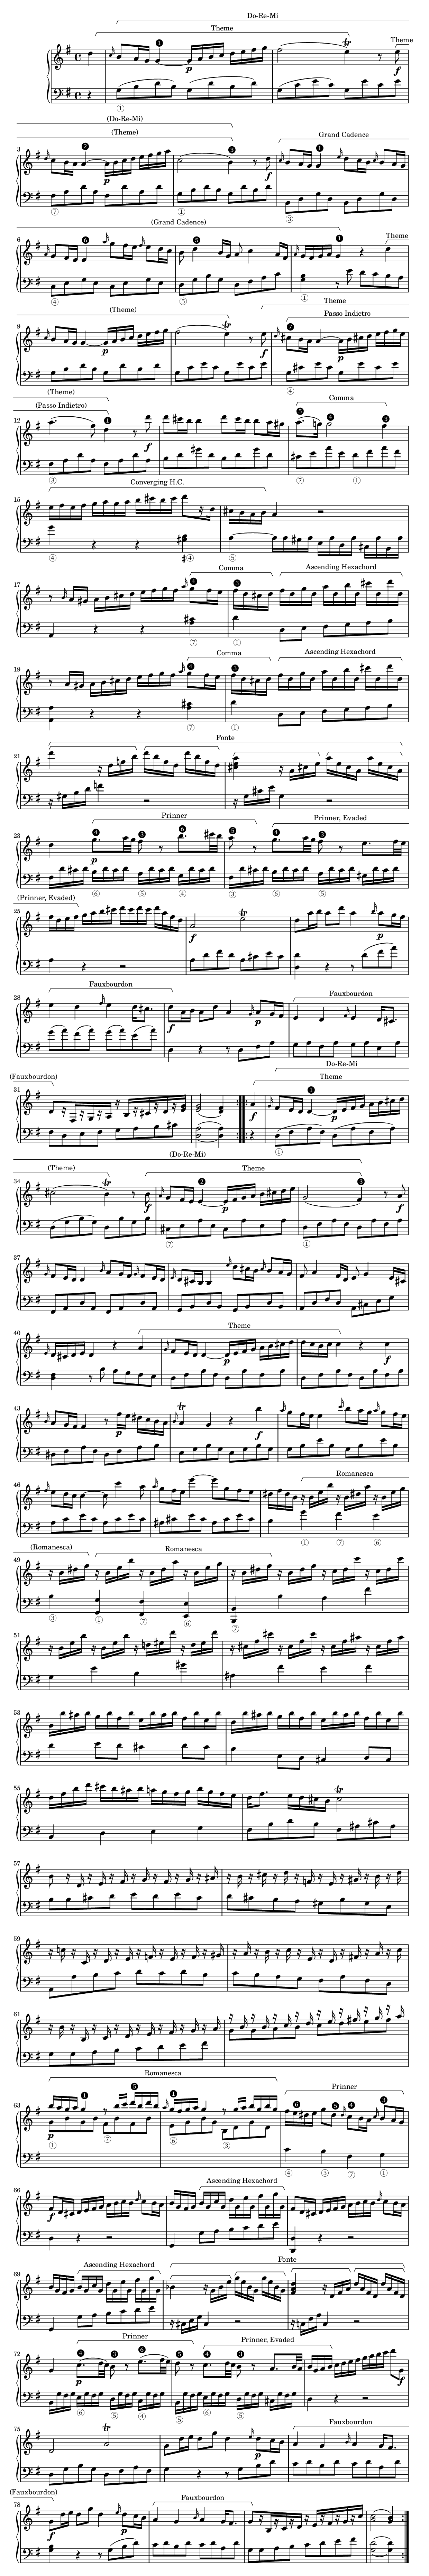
\version "2.22.2"
\include "../../stylesheets/annotation.ly"
\include "../../stylesheets/score.ly"
\include "../../stylesheets/typography.ly"

piece = "Allegro"

global = {
  \time 4/4
  \key g \major
}

upVoice = \new Voice {
  \relative c' {
    \repeat volta 2 {
      \clef "treble"
      \partial 4 d'4 |
      \revert HorizontalBracket.outside-staff-priority
      \grace c16 b8 \tweak HorizontalBracket.outside-staff-priority #460 \doremi \tweak HorizontalBracket.outside-staff-priority #455 \tweak HorizontalBracket.shorten-pair #'(-6 . 0) \theme a16 g g4 \mdo ~ g16 \p a b c d e fis g |
      fis2 ( e4 \stopGroup \trill ) r8 e \tweak HorizontalBracket.outside-staff-priority #455 \theme \f |
      \grace d16 c8 b16 a \once \tieUp a4 \mre ~ a16 \p b c d e fis g a |
      c,2 ( b4 \mmi \stopGroup \stopGroup ) r8 d8 \f |
      \override HorizontalBracket.outside-staff-priority = #460
      \grace c16 \grandCadence b8 a16 g g4 \mdo \grace e'16 d8 c16 b \grace c16 b8 a16 g |
      \grace a16 g8 fis16 e e4 \mla \grace a'16 g8 fis16 e \grace fis16 e8 d16 c |
      b8 d4 \mso b16 g a8 c4 a16 fis |
      \grace a16 g fis g a g4 \mdo \stopGroup r d' \theme |
      \grace c16 b8 a16 g g4 ~ g16 \p a b c d e fis g |
      fis2 ( e4 \trill \stopGroup ) r8 e \theme \f |
      \grace d16 cis8 \tweak HorizontalBracket.outside-staff-priority #455 \passoIndietro \mti b16 a \once \tieUp a4 ~ a16 \p b cis! d e fis g e |
      a4. ( fis8 ) d4 \mdo \stopGroup \stopGroup r8 d' \f |
      d8 cis16 b b4 d8 cis16 b b8 a16 gis |
      a8. \comma \mso ( g!16 ) g2 \mfa fis4 \mmi \stopGroup |
      e16 \converginghc fis e fis g a g a b cis b cis d8 [ r16 d, ] |
      cis16 b a b \stopGroup a4 r2 |
      r8 \grace b16 a gis a b cis d e fis g fis \grace a16 g8 \comma \mfa fis16 e |
      fis16 \mmi d cis d \stopGroup fis \ascendingHexachord d g d a' d, b' d, cis' d, d' d, \stopGroup |
      r8 a16 gis a b cis d e fis g fis \grace a16 g8 \comma \mfa fis16 e |
      fis16 \mmi d cis d \stopGroup fis \ascendingHexachord d g d a' d, b' d, cis' d, d' d, \stopGroup |
      \revert HorizontalBracket.outside-staff-priority
      d'4 \fonte \startGroup r16 d, f b \stopGroup d \startGroup b f d d' b f d \stopGroup |
      <a' e cis>4 \startGroup r16 a, cis! e \stopGroup a \startGroup e cis a a' e cis a \stopGroup \stopGroup |
      \override HorizontalBracket.outside-staff-priority = #460
      d4 g8. \prinner \mfa \p a32 g fis8 \mmi r b8. \mla cis32 b |
      a8 \mso r \stopGroup g8. \tweak HorizontalBracketText.text "Prinner, Evaded" \startGroup \mfa a32 g fis8 \mmi r e8. fis32 e |
      fis16 d e fis \stopGroup g a b cis d cis d cis d a fis d |
      a2 \f e'2 \trill |
      d8 a'16 b a8 d a4 \grace b16 a8 \p g16 fis |
      e4 \fauxbourdon d \grace fis16 e4 d16 cis8. |
      d8 \stopGroup \f a16 b a8 d a4 \grace g16 a8 \p g16 fis |
      e4 \fauxbourdon d \grace fis16 e4 d16 cis8. |
      d8 \stopGroup [ r16 fis, r g r a ] r b [ r cis r d r <g e> ] |
      <g e>2 ( <fis d>4 )
    }
    \repeat volta 2 { \barNumberCheck #32
      \partial 4 a4 \f |
      \revert HorizontalBracket.outside-staff-priority
      \grace g16 fis8 \tweak HorizontalBracket.outside-staff-priority #460 \doremi \tweak HorizontalBracket.outside-staff-priority #455 \tweak HorizontalBracket.shorten-pair #'(-6 . 0) \theme e16 d d4 \mdo ~ d16 \p e fis g a b cis d |
      cis2 ( b4 \stopGroup \trill ) r8 b \tweak HorizontalBracket.outside-staff-priority #455 \theme \f |
      \grace a16 g8 fis16 e e4 \mre ~ e16 \p fis g a b cis d e |
      g,2 ( fis4 \mmi \stopGroup \stopGroup ) r8 a \f |
      \override HorizontalBracket.outside-staff-priority = #460
      \grace g16 fis8 e16 d d4 \grace b'16 a8 g16 fis \grace g16 fis8 e16 d |
      \grace e16 d8 cis16 b b4 \grace e'16 d8 cis16 b \grace cis16 b8 a16 g |
      fis8 a4 fis16 d e8 g4 e16 cis |
      \grace e16 d cis d e d4 r a' \theme |
      \grace g16 fis8 e16 d d4 ~ d16 \p e fis g a b cis d |
      d16 c b c c4 \stopGroup r c \f |
      \grace b16 a8 g16 fis fis4 r8 fis'16 \p e dis c b a |
      \grace b8 a4 \trill g r b' \f |
      \grace a16 g8 fis16 e e4 \grace c'16 b8 a16 g \grace a16 g8 fis16 e |
      \grace fis16 e8 d16 c c4 ~ c8 c'4 a8 |
      \grace a16 g8 fis16 e e'4 ~ e8 g, fis e |
      dis16 fis dis b r \romanesca b e b' r b, dis! a' r b, e g |
      r16 b, dis! fis \stopGroup r \romanesca b, e b' r b, dis a' r b, e g |
      r16 b, dis! fis \stopGroup r b, dis fis r c dis c' r c, dis c' |
      r16 b, e b' r b, e b' r d,! eis d' r d, eis d' |
      r16 cis, fis cis' r cis, fis cis' r cis, fis ais r cis, fis ais |
      b,16 b' ais b g b fis b e, b' ais b fis b e, b' |
      d,16 b' ais b g b fis b e, b' ais b fis b e, b' |
      d,16 fis b d cis b ais b a g fis g b g fis e |
      d16 fis8. e16 d cis b cis2 \trill |
      b8 r16 d, r e r fis r g r fis r g r ais |
      r16 b r cis r d r f, r e r gis r b r d |
      r16 c! r c, r d r e r f r e r f r gis |
      r16 a r b r c r e, r d r fis! r a r c |
      r16 b r b, r c r d r e r fis r g r a |
      \voiceOne r16 b r b r c r d r e r fis! r g r a |
      b16 \romanesca \p a g a g4 \mdo r8 b16 c d \mso b d b |
      \grace a16 g16 \mdo fis g a g4 r8 g16 a b g b g \stopGroup \oneVoice |
      fis16 \prinner e \mla dis e g8 dis \mso \grace dis16 c8 \mfa b16 a \grace c16 b8 \mmi a16 g \stopGroup |
      fis8 \f d16 cis d e fis g a b c b \grace d16 c8 b16 a |
      b16 g fis g b \ascendingHexachord g c g d' g, e' g, fis' g, g' g, \stopGroup |
      fis8 d16 cis d e fis g a b c b \grace d16 c8 b16 a |
      b16 g fis g b \ascendingHexachord g c g d' g, e' g, fis' g, g' g, \stopGroup |
      \revert HorizontalBracket.outside-staff-priority
      bes4 \fonte \startGroup r16 g bes e \stopGroup g \startGroup e bes g g' e bes g \stopGroup |
      <d' a fis>4 \startGroup r16 d, fis a \stopGroup d \startGroup a fis d d' a fis d \stopGroup \stopGroup |
      \override HorizontalBracket.outside-staff-priority = #460
      g4 c8. \prinner \mfa  \p ( d32 c ) b8 \mmi r e8. \mla ( fis32 e ) |
      d8 \mso r \stopGroup c8. \tweak HorizontalBracketText.text "Prinner, Evaded" \startGroup \mfa d32 c b8 \mmi  r a8. b32 a |
      b16 g a b \stopGroup c d e fis g a b c d8 g,,8 \f |
      d2 a'2 \trill |
      g8 d'16 e d8 g d4 \grace e16 d8 \p c16 b |
      a4 \fauxbourdon g \grace b16 a4 g16 fis8. |
      g8 \stopGroup \f d'16 e d8 g d4 \grace e16 d8 \p c16 b |
      a4 \fauxbourdon g \grace b16 a4 g16 fis8. |
      g8 \stopGroup [ r16 b, r c r d ] r e [ r fis r g r c ] |
      <c a>2 ( <b g>4 )
    }
  }
}

downVoice = \new Voice {
  \relative c {
    \repeat volta 2 {
      \clef "bass"
      \partial 4 r4 |
      g'8 \bdo ( b d b ) g ( d' b d )
      g,8 ( c e c ) g e' c e |
      fis,8 \bti a d a fis d' a d |
      g,8 \bdo b d b g d' b d |
      b,8 \bmi d g d b d g d |
      c8 \bfa e g e c e g e |
      d8 \bso g b g d fis a c |
      <b g>4 \bdo r8 e d c b a |
      g8 b d b g d' b d |
      g,8 c e c g e' c e |
      g,8 \bfa cis e cis g e' cis e |
      fis,8 \bmi a d a fis a d a |
      b8 d gis d b d gis d |
      cis8 \bti e a e d \bdo fis a fis |
      g4 \bfa r r <b, gis> \bfais |
      a4 \bso ~ a16 a gis a e a d, a' cis, a' b, a' |
      a,4 r r <cis' a> \bti |
      d4 \bdo d,8 e fis g a b |
      <a a,>4 r r <cis a> \bti |
      d4 \bdo d,8 e fis g a b |
      r16 gis b d f4 r2 |
      r16 g, cis e g,4 r2 |
      fis16 d' cis d b \bla d cis d a \bso d cis d g, \bfa d' cis d |
      fis,16 \bmi d' cis d b \bla d cis d a \bso d cis d gis, d' cis d |
      a4 r r2 |
      a8 d fis d a cis e cis |
      <d d,>4 r r8 d ( fis a ) |
      g8 ( a ) fis ( a ) g ( a ) e ( a ) |
      d,,4 r r8 d fis a |
      g8 a fis a g a e a |
      fis8 d e fis g a b cis |
      \once \set doubleSlurs = ##t <a d,>2 ( <a d,>4 )
    }
    \repeat volta 2 { \barNumberCheck #32
      \partial 4 r4 |
      d,8 \bdo ( fis a fis ) d ( a' fis a ) |
      d,8 ( g b g ) d b' g b |
      cis,8 \bti e a e cis a' e a |
      d,8 \bdo fis a fis d a' fis a |
      fis,8 a d a fis a d a |
      g8 b d b g b d b |
      a8 d fis d a cis e g |
      <fis d>4 r8 b a g fis e |
      d8 fis a fis d a' fis a |
      d,8 fis a fis d a' fis a |
      dis,8 fis a fis dis fis a b |
      e,8 g b g e g b g |
      g8 b e b g b e b |
      a8 c e c a c e c |
      ais8 cis e cis ais cis e cis |
      b4 g' \bdo fis \bti e \bla |
      b4 \bmi <g g,> \bdo <fis fis,> \bti <e e,> \bla |
      <b b,>4 \bti b' a fis' |
      g,4 e' b gis' |
      ais,4 fis' e fis |
      d4 e8 d cis4 d8 cis |
      b4 e,8 d cis4 d8 cis |
      b4 d e g |
      fis8 b d b fis ais cis ais |
      b8 b cis d e d e cis |
      d8 cis b a gis b gis e |
      a,8 a' b c d c d b |
      c8 b a g fis a fis d |
      g8 g a b c d e fis |
      \change Staff = "up" \voiceTwo g8 g a b c d e fis |
      g,8 \bdo b g b fis \bti b fis b |
      e,8 \bla g b g b, \bmi d g d \change Staff = "down" \oneVoice |
      c4 \bfa b \bmi fis \bti g \bdo |
      d4 r r2 |
      g,4 g'8 a b c d e |
      <d, d,>4 r4 r2 |
      g,4 g'8 a b c d e |
      r16 cis, e g cis,4 r2 |
      r16 c! fis a c,4 r2 |
      b16 g' fis g e \bla g fis g d \bso g fis g c, \bfa g' fis g |
      b,16 \bso g' fis g e \bla g fis g d \bso g fis g cis, g' fis g |
      d4 r r2 |
      d8 g b g d fis a fis |
      g4 r r8 g b d |
      c8 d b d c d a d |
      <b g>4 r r8 g ( b d ) |
      c8 d b d c d a d |
      g,8 g a b c d e fis |
      \once \set doubleSlurs = ##t <d g,>2 ( <d g,>4 )
    }
  }
}

\score {
  \new PianoStaff <<
    \new Staff = "up" << \global \upVoice >>
    \new Staff = "down" << \global \downVoice >>
  >>
}
